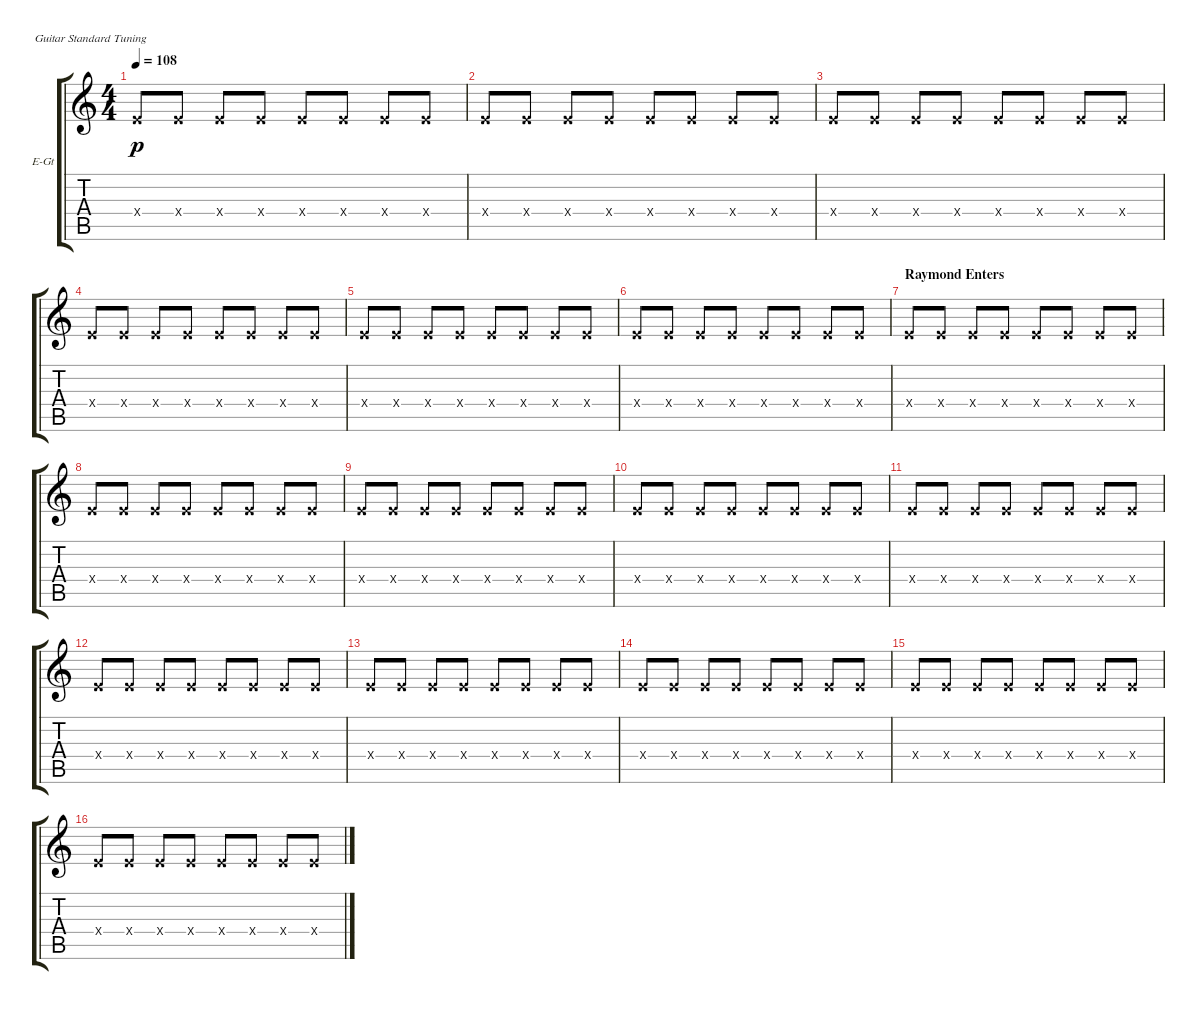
\bracketExtendMode groupsimilarinstruments
\firstSystemTrackNameOrientation horizontal
\otherSystemsTrackNameOrientation horizontal
\track ("Electric Guitar 3 (Chords)" "E-Gt") {instrument distortionguitar}
\staff {score tabs}
\tuning (E4 B3 G3 D3 A2 E2)
\ts (4 4)
\tempo 108
\clef g2
\scale
0.333333
\ks c
2.4{x}.8{dy p} 2.4{x}.8 2.4{x}.8 2.4{x}.8 2.4{x}.8 2.4{x}.8 2.4{x}.8 2.4{x}.8 |
\scale
0.333333 2.4{x}.8 2.4{x}.8 2.4{x}.8 2.4{x}.8 2.4{x}.8 2.4{x}.8 2.4{x}.8 2.4{x}.8 |
\scale
0.333333 2.4{x}.8 2.4{x}.8 2.4{x}.8 2.4{x}.8 2.4{x}.8 2.4{x}.8 2.4{x}.8 2.4{x}.8 |
\scale
0.333333 2.4{x}.8 2.4{x}.8 2.4{x}.8 2.4{x}.8 2.4{x}.8 2.4{x}.8 2.4{x}.8 2.4{x}.8 |
\scale
0.333333 2.4{x}.8 2.4{x}.8 2.4{x}.8 2.4{x}.8 2.4{x}.8 2.4{x}.8 2.4{x}.8 2.4{x}.8 |
\scale
0.333333 2.4{x}.8 2.4{x}.8 2.4{x}.8 2.4{x}.8 2.4{x}.8 2.4{x}.8 2.4{x}.8 2.4{x}.8 |
\section ("" "Raymond Enters")
\scale
0.333333 2.4{x}.8 2.4{x}.8 2.4{x}.8 2.4{x}.8 2.4{x}.8 2.4{x}.8 2.4{x}.8 2.4{x}.8 |
\scale
0.333333 2.4{x}.8 2.4{x}.8 2.4{x}.8 2.4{x}.8 2.4{x}.8 2.4{x}.8 2.4{x}.8 2.4{x}.8 |
\scale
0.333333 2.4{x}.8 2.4{x}.8 2.4{x}.8 2.4{x}.8 2.4{x}.8 2.4{x}.8 2.4{x}.8 2.4{x}.8 |
\scale
0.333333 2.4{x}.8 2.4{x}.8 2.4{x}.8 2.4{x}.8 2.4{x}.8 2.4{x}.8 2.4{x}.8 2.4{x}.8 |
\scale
0.333333 2.4{x}.8 2.4{x}.8 2.4{x}.8 2.4{x}.8 2.4{x}.8 2.4{x}.8 2.4{x}.8 2.4{x}.8 |
\scale
0.333333 2.4{x}.8 2.4{x}.8 2.4{x}.8 2.4{x}.8 2.4{x}.8 2.4{x}.8 2.4{x}.8 2.4{x}.8 |
\scale
0.333333 2.4{x}.8 2.4{x}.8 2.4{x}.8 2.4{x}.8 2.4{x}.8 2.4{x}.8 2.4{x}.8 2.4{x}.8 |
\scale
0.333333 2.4{x}.8 2.4{x}.8 2.4{x}.8 2.4{x}.8 2.4{x}.8 2.4{x}.8 2.4{x}.8 2.4{x}.8 |
\scale
0.333333 2.4{x}.8 2.4{x}.8 2.4{x}.8 2.4{x}.8 2.4{x}.8 2.4{x}.8 2.4{x}.8 2.4{x}.8 |
\scale
0.333333 2.4{x}.8 2.4{x}.8 2.4{x}.8 2.4{x}.8 2.4{x}.8 2.4{x}.8 2.4{x}.8 2.4{x}.8
